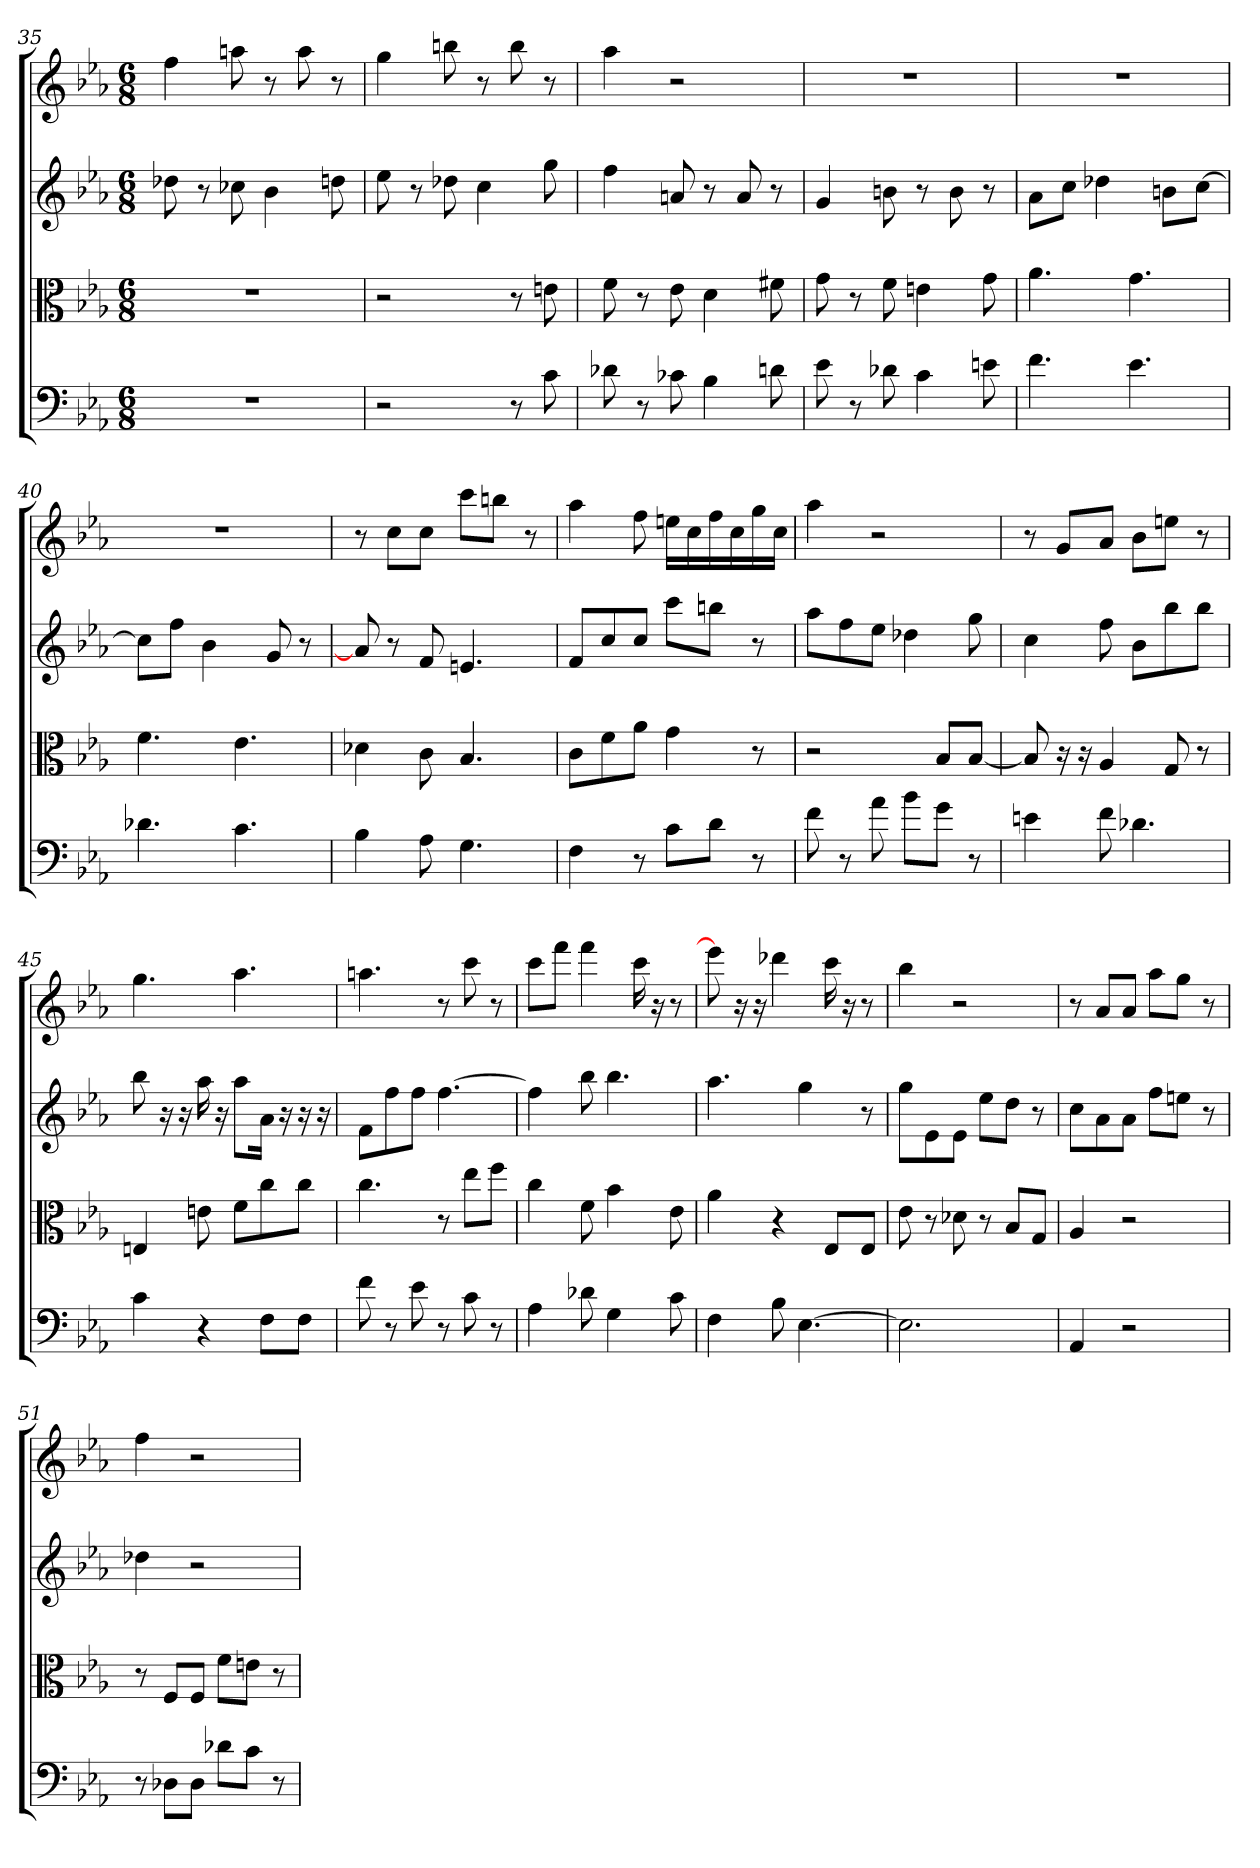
**kern	**kern	**kern	**kern
*part4	*part3	*part2	*part1
*staff4	*staff3	*staff2	*staff1
*clefF4	*clefC3	*clefG2	*clefG2
*k[b-e-a-]	*k[b-e-a-]	*k[b-e-a-]	*k[b-e-a-]
*E-:	*E-:	*E-:	*E-:
*M6/8	*M6/8	*M6/8	*M6/8
=35	=35	=35	=35
2.r	2.r	8dd-X	4ff
.	.	8r	.
.	.	8cc-X	8aan
.	.	4b-	8r
.	.	.	8aa
.	.	8ddn	8r
=36	=36	=36	=36
2r	2r	8ee-	4gg
.	.	8r	.
.	.	8dd-X	8bbn
.	.	4cc	8r
8r	8r	.	8bb
8c	8en	8gg	8r
=37	=37	=37	=37
8d-X	8f	4ff	4aa-
8r	8r	.	.
8c-X	8e-	8an	2r
4B-	4d	8r	.
.	.	8a	.
8dn	8f#X	8r	.
=38	=38	=38	=38
8e-	8g	4g	2.r
8r	8r	.	.
8d-X	8f	8bn	.
4c	4en	8r	.
.	.	8b	.
8en	8g	8r	.
=39	=39	=39	=39
4.f	4.a-	8a-\L	2.r
.	.	8cc\J	.
.	.	4dd-X	.
4.e-	4.g	.	.
.	.	8bn\L	.
.	.	[8cc\J	.
=40	=40	=40	=40
4.d-X	4.f	8cc\L]	2.r
.	.	8ff\J	.
.	.	4b-	.
4.c	4.e-	.	.
.	.	8g	.
.	.	8r	.
=41	=41	=41	=41
4B-	4d-X	8a-]	8r
.	.	8r	8cc\L
8A-	8c	8f	8cc\J
4.G	4.B-	4.en	8ccc\L
.	.	.	8bbn\J
.	.	.	8r
=42	=42	=42	=42
4F	8c\L	8f/L	4aa-
.	8f\	8cc/	.
8r	8a-\J	8cc/J	8ff
8c\L	4g	8ccc\L	16een\LL
.	.	.	16cc\
8d\J	.	8bbn\J	16ff\
.	.	.	16cc\
8r	8r	8r	16gg\
.	.	.	16cc\JJ
=43	=43	=43	=43
8f	2r	8aa-\L	4aa-
8r	.	8ff\	.
8a-	.	8ee-\J	2r
8b-\L	.	4dd-X	.
8g\J	8B-/L	.	.
8r	[8B-/J	8gg	.
=44	=44	=44	=44
4en	8B-]	4cc	8r
.	16r	.	8g/L
.	16r	.	.
8f	4A-	8ff	8a-/J
4.d-X	.	8b-\L	8b-\L
.	8G	8bb-\	8een\J
.	8r	8bb-\J	8r
=45	=45	=45	=45
4c	4En	8bb-	4.gg
.	.	16r	.
.	.	16r	.
4r	8en	16aa-	.
.	.	16r	.
.	8f\L	8aa-\L	4.aa-
8F\L	8cc\	16a-\Jk	.
.	.	16r	.
8F\J	8cc\J	16r	.
.	.	16r	.
=46	=46	=46	=46
8f	4.cc	8f\L	4.aan
8r	.	8ff\	.
8e-	.	8ff\J	.
8r	8r	[4.ff	8r
8c	8ee-\L	.	8ccc
8r	8ff\J	.	8r
=47	=47	=47	=47
4A-	4cc	4ff]	8ccc\L
.	.	.	8fff\J
8d-X	8f	8bb-	4fff
4G	4b-	4.bb-	.
.	.	.	16ccc
.	.	.	16r
8c	8e-	.	8r
=48	=48	=48	=48
4F	4a-	4.aa-	8eee-]
.	.	.	16r
.	.	.	16r
8B-	4r	.	4ddd-X
[4.E-	.	4gg	.
.	8E-/L	.	16ccc
.	.	.	16r
.	8E-/J	8r	8r
=49	=49	=49	=49
2.E-]	8e-	8gg\L	4bb-
.	8r	8e-\	.
.	8d-X	8e-\J	2r
.	8r	8ee-\L	.
.	8B-/L	8dd\J	.
.	8G/J	8r	.
=50	=50	=50	=50
4AA-	4A-	8cc\L	8r
.	.	8a-\	8a-/L
2r	2r	8a-\J	8a-/J
.	.	8ff\L	8aa-\L
.	.	8een\J	8gg\J
.	.	8r	8r
=51	=51	=51	=51
8r	8r	4dd-X	4ff
8D-X\L	8F/L	.	.
8D-\J	8F/J	2r	2r
8d-X\L	8f\L	.	.
8c\J	8en\J	.	.
8r	8r	.	.
=	=	=	=
*-	*-	*-	*-
